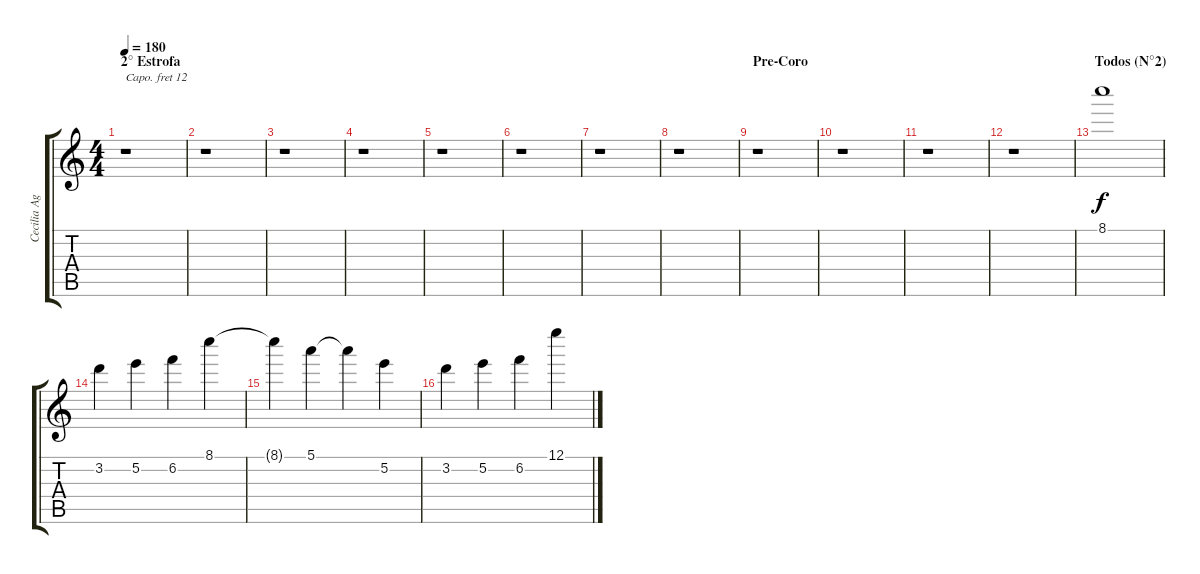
\track ("Cecilia Aguayo (Sintetizador 4)" "Cecilia Ag") {instrument ocarina}
\staff {score tabs}
\capo 12
\tuning (E5 B4 G4 D4 A3 E3) {hide}
\ts (4 4)
\section ("" "2° Estrofa")
\tempo 180
\clef g2
\ks c
r.1{dy f} |
r.1 |
r.1 |
r.1 |
r.1 |
r.1 |
r.1 |
r.1 |
\section ("" "Pre-Coro ")
r.1 |
r.1 |
r.1 |
r.1 |
\section ("" "Todos (N°2)")
8.1.1 |
3.2.4 5.2.4 6.2.4 8.1.4 |
8.1{t}.4 5.1.4 5.1{t}.4 5.2.4 |
3.2.4 5.2.4 6.2.4 12.1.4
